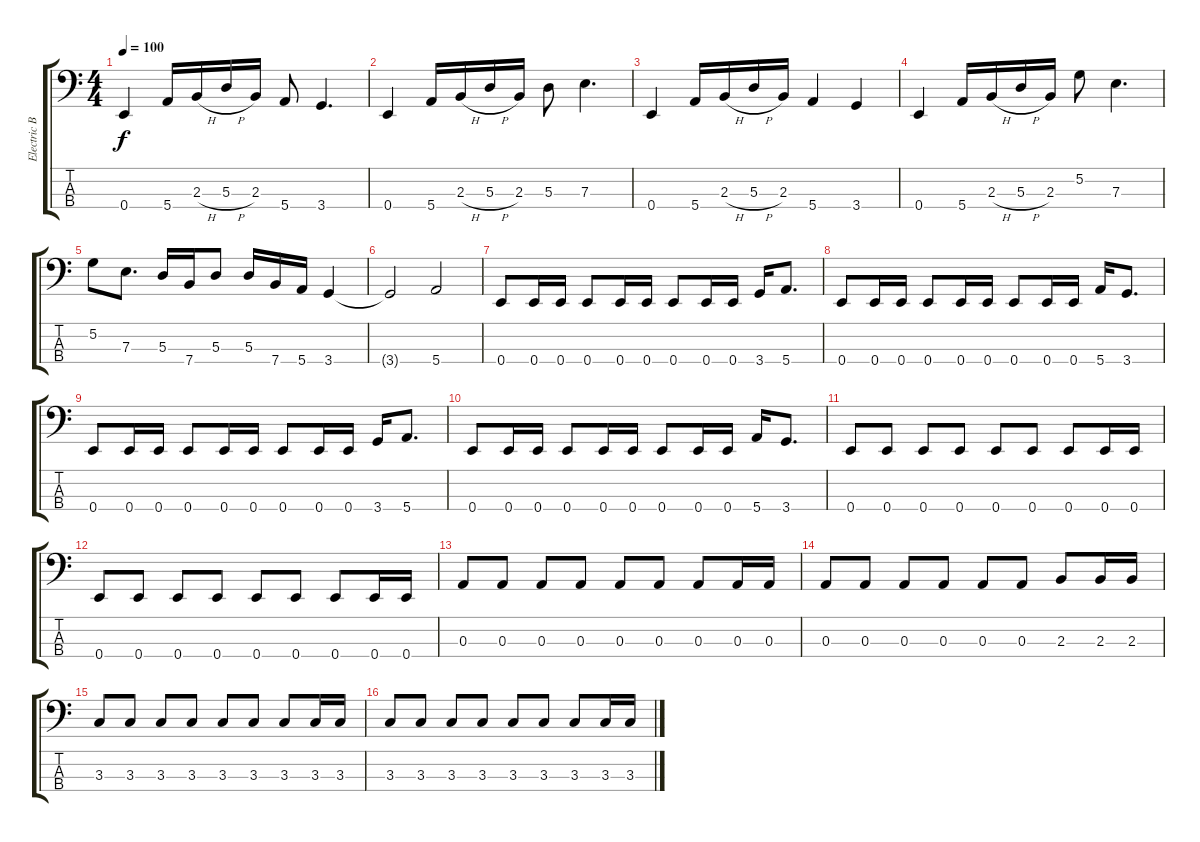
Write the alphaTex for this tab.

\track ("Electric Bass" "Electric B") {instrument electricbassfinger}
\staff {score tabs}
\tuning (G2 D2 A1 E1) {hide}
\ts (4 4)
\tempo 100
\clef f4
\ks c
0.4.4{dy f} 5.4.16 2.3{h}.16 5.3{h}.16 2.3.16 5.4.8 3.4.4{d} |
0.4.4 5.4.16 2.3{h}.16 5.3{h}.16 2.3.16 5.3.8 7.3.4{d} |
0.4.4 5.4.16 2.3{h}.16 5.3{h}.16 2.3.16 5.4.4 3.4.4 |
0.4.4 5.4.16 2.3{h}.16 5.3{h}.16 2.3.16 5.2.8 7.3.4{d} |
5.2.8 7.3.8{d} 5.3.16 7.4.16 5.3.8 5.3.16 7.4.16 5.4.16 3.4.4 |
3.4{t}.2 5.4.2 |
0.4.8 0.4.16 0.4.16 0.4.8 0.4.16 0.4.16 0.4.8 0.4.16 0.4.16 3.4.16 5.4.8{d} |
0.4.8 0.4.16 0.4.16 0.4.8 0.4.16 0.4.16 0.4.8 0.4.16 0.4.16 5.4.16 3.4.8{d} |
0.4.8 0.4.16 0.4.16 0.4.8 0.4.16 0.4.16 0.4.8 0.4.16 0.4.16 3.4.16 5.4.8{d} |
0.4.8 0.4.16 0.4.16 0.4.8 0.4.16 0.4.16 0.4.8 0.4.16 0.4.16 5.4.16 3.4.8{d} |
0.4.8 0.4.8 0.4.8 0.4.8 0.4.8 0.4.8 0.4.8 0.4.16 0.4.16 |
0.4.8 0.4.8 0.4.8 0.4.8 0.4.8 0.4.8 0.4.8 0.4.16 0.4.16 |
0.3.8 0.3.8 0.3.8 0.3.8 0.3.8 0.3.8 0.3.8 0.3.16 0.3.16 |
0.3.8 0.3.8 0.3.8 0.3.8 0.3.8 0.3.8 2.3.8 2.3.16 2.3.16 |
3.3.8 3.3.8 3.3.8 3.3.8 3.3.8 3.3.8 3.3.8 3.3.16 3.3.16 |
3.3.8 3.3.8 3.3.8 3.3.8 3.3.8 3.3.8 3.3.8 3.3.16 3.3.16
